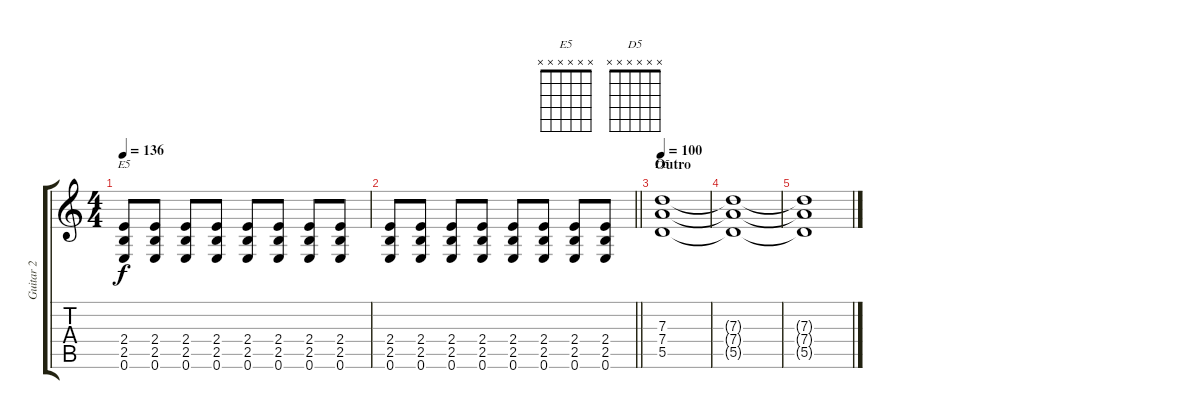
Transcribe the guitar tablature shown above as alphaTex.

\track ("Guitar 2" "Guitar 2") {instrument overdrivenguitar}
\staff {score tabs}
\tuning (E4 B3 G3 D3 A2 E2) {hide}
\chord ("E5" x x x x x x)
\chord ("D5" x x x x x x)
\ts (4 4)
\tempo 136
\clef g2
\ks c
(2.4 2.5 0.6).8{ch "E5" dy f} (2.4 2.5 0.6).8 (2.4 2.5 0.6).8 (2.4 2.5 0.6).8 (2.4 2.5 0.6).8 (2.4 2.5 0.6).8 (2.4 2.5 0.6).8 (2.4 2.5 0.6).8 |
\barLineRight lightlight
(2.4 2.5 0.6).8 (2.4 2.5 0.6).8 (2.4 2.5 0.6).8 (2.4 2.5 0.6).8 (2.4 2.5 0.6).8 (2.4 2.5 0.6).8 (2.4 2.5 0.6).8 (2.4 2.5 0.6).8 |
\section ("" "Outro")
\tempo 100
(7.3 7.4 5.5).1{ch "D5"} |
(7.3{t} 7.4{t} 5.5{t}).1{volume 0} |
(7.3{t} 7.4{t} 5.5{t}).1
